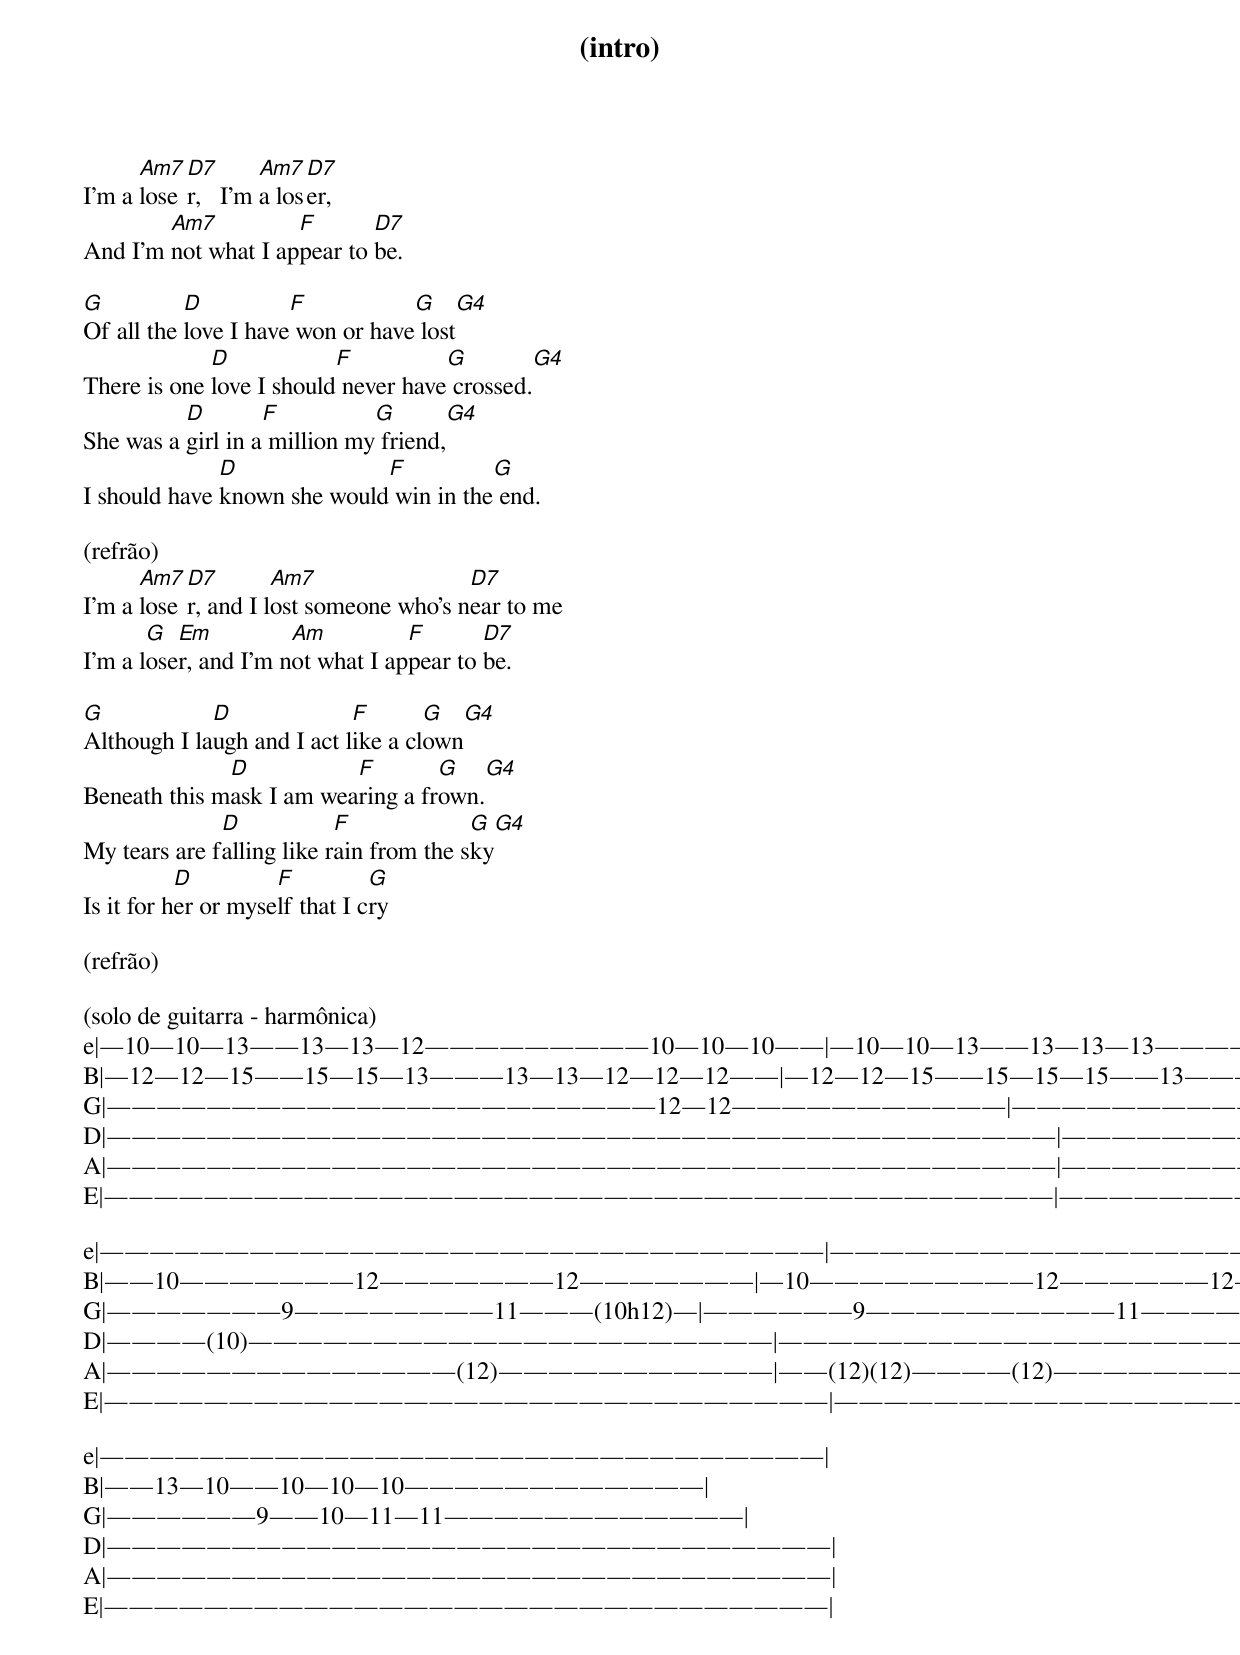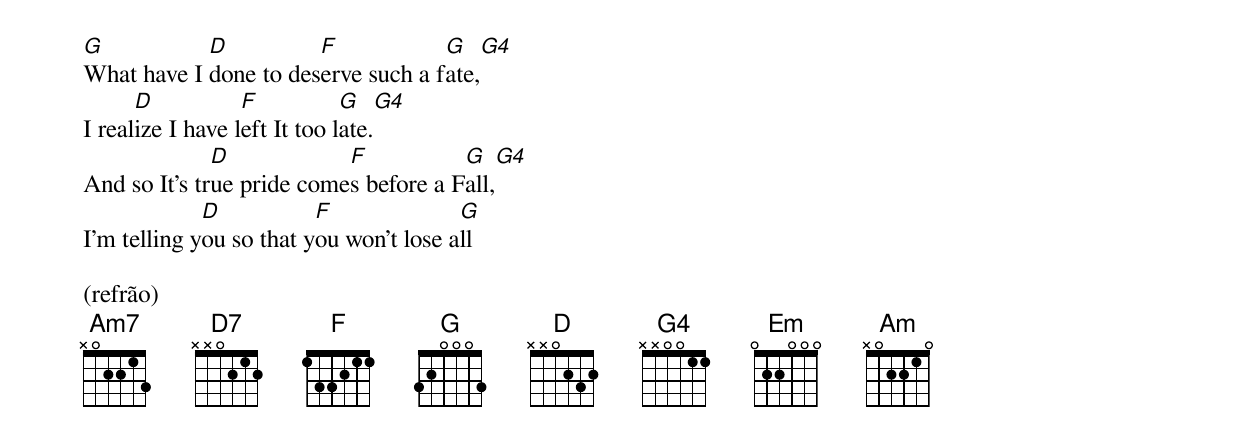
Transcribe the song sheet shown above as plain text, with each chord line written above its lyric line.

(intro)

      Am7 D7       Am7  D7
I'm a loser,   I'm a loser,
        Am7          F       D7
And I'm not what I appear to be.

G          D          F           G    G4
Of all the love I have won or have lost
             D            F          G        G4
There is one love I should never have crossed.
          D        F          G       G4
She was a girl in a million my friend,
              D              F          G
I should have known she would win in the end.

(refrão)
      Am7 D7        Am7                D7
I'm a loser, and I lost someone who's near to me
       G  Em          Am          F       D7
I'm a loser, and I'm not what I appear to be.

G            D              F       G   G4
Although I laugh and I act like a clown
              D           F        G   G4
Beneath this mask I am wearing a frown.
              D            F             G  G4
My tears are falling like rain from the sky
           D         F          G
Is it for her or myself that I cry

(refrão)

(solo de guitarra - harmônica)
e|—10—10—13——13—13—12—————————10—10—10——|—10—10—13——13—13—13——————————————|——————————|
B|—12—12—15——15—15—13———13—13—12—12—12——|—12—12—15——15—15—15——13——————————|——————————|
G|——————————————————————12—12———————————|—————————————————————12—12—9—7—7—|——————————|
D|——————————————————————————————————————|—————————————————————————————————|——————————|
A|——————————————————————————————————————|—————————————————————————————————|——————————|
E|——————————————————————————————————————|—————————————————————————————————|—2—3—4—5——|

e|—————————————————————————————|———————————————————————————|———————————————————————|
B|——10———————12———————12———————|—10—————————12——————12—————|—11——————11————————————|
G|———————9————————11———(10h12)—|——————9——————————11————————|————————————9—9——9—————|
D|————(10)—————————————————————|——————————————————————(12)—|——————————————12—12————|
A|——————————————(12)———————————|——(12)(12)————(12)—————————|———(10)10)—————————————|
E|—————————————————————————————|———————————————————————————|———————————————————————|

e|—————————————————————————————|
B|——13—10——10—10—10————————————|
G|——————9——10—11—11————————————|
D|—————————————————————————————|
A|—————————————————————————————|
E|—————————————————————————————|

G           D          F            G   G4
What have I done to deserve such a fate,
      D           F           G   G4
I realize I have left It too late.
              D            F           G   G4
And so It's true pride comes before a Fall,
             D           F              G
I'm telling you so that you won't lose all

(refrão)
